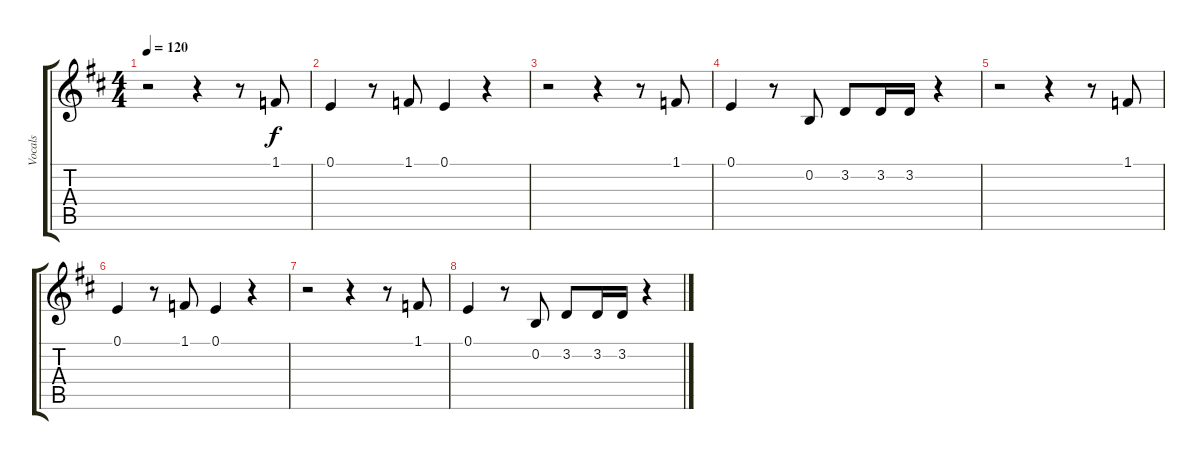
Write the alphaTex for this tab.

\track ("Vocals" "Vocals") {instrument altosax}
\staff {score tabs}
\tuning (E4 B3 G3 D3 A2 E2) {hide}
\ts (4 4)
\tempo 120
\clef g2
\ks d
r.2{dy f} r.4 r.8 1.1.8 |
0.1.4 r.8 1.1.8 0.1.4 r.4 |
r.2{volume 12} r.4 r.8 1.1.8 |
0.1.4{volume 10} r.8 0.2.8 3.2.8 3.2.16 3.2.16 r.4 |
r.2{volume 8} r.4 r.8 1.1.8 |
0.1.4{volume 6} r.8 1.1.8 0.1.4 r.4 |
r.2{volume 4} r.4 r.8 1.1.8 |
0.1.4{volume 2} r.8 0.2.8 3.2.8 3.2.16 3.2.16 r.4
